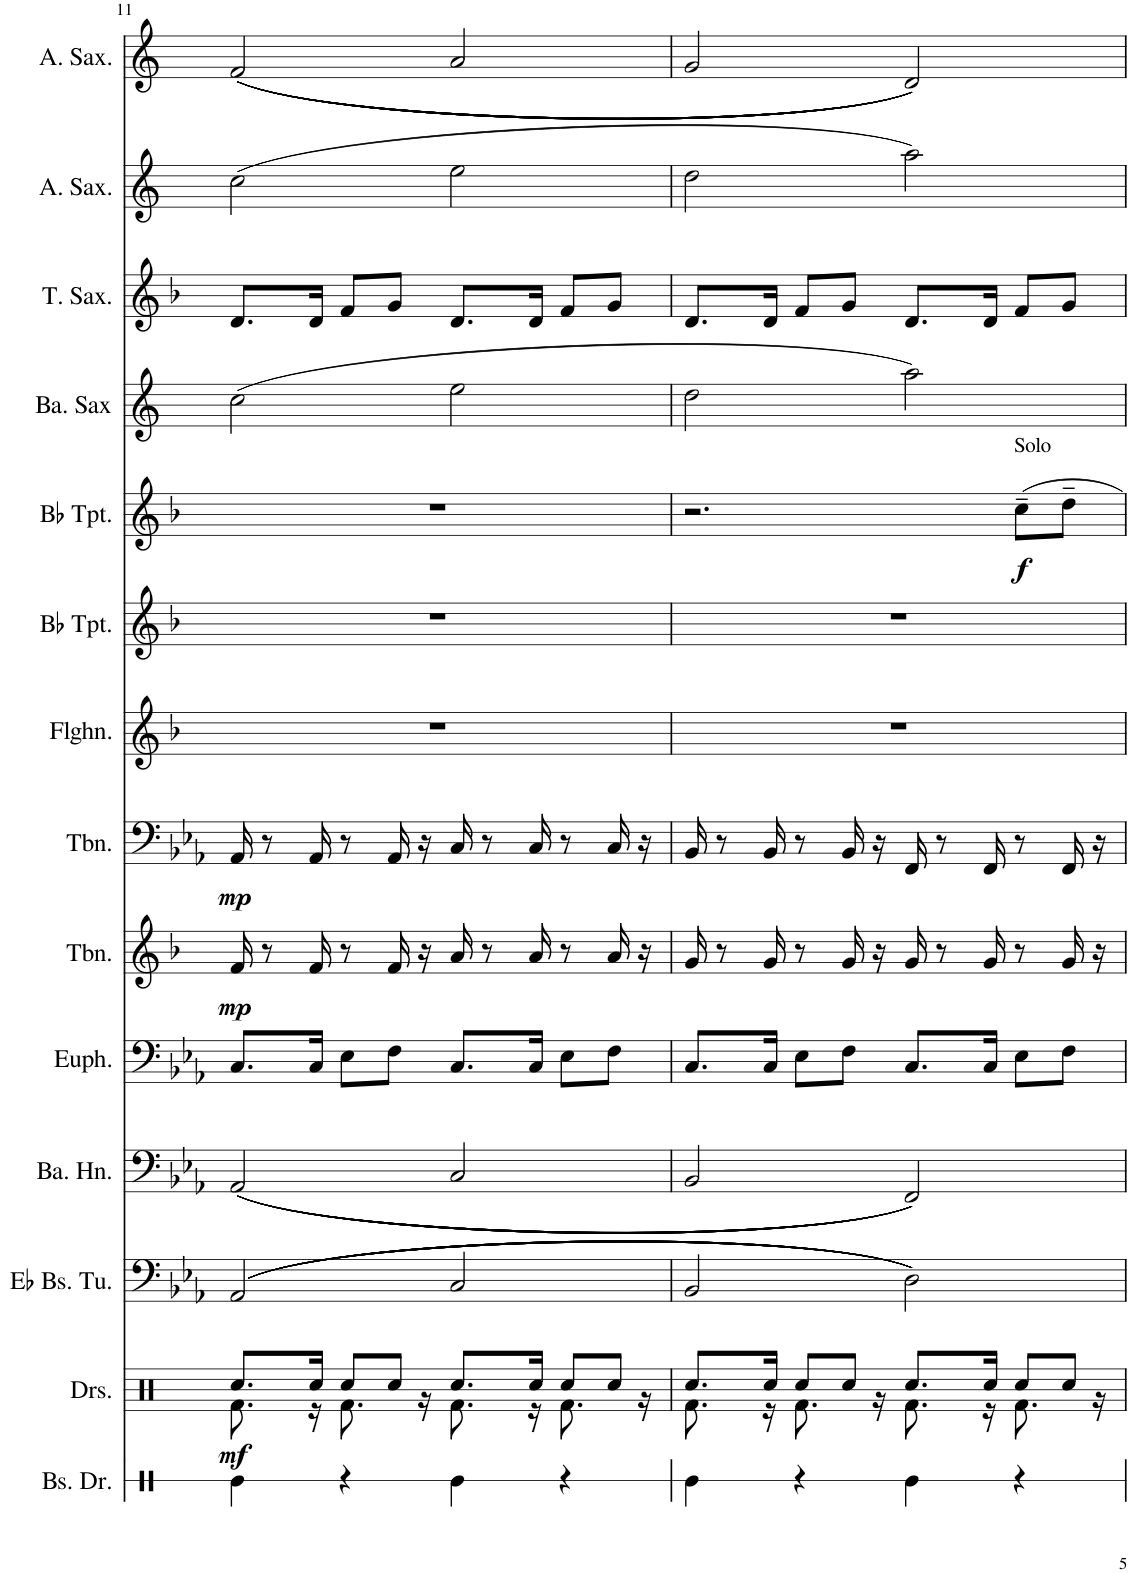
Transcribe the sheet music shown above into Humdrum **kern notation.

**kern	**kern	**dynam	**kern	**kern	**kern	**kern	**dynam	**kern	**dynam	**kern	**kern	**kern	**dynam	**kern	**kern	**kern	**kern
*part14	*part13	*part13	*part12	*part11	*part10	*part9	*part9	*part8	*part8	*part7	*part6	*part5	*part5	*part4	*part3	*part2	*part1
*staff14	*staff13	*staff13	*staff12	*staff11	*staff10	*staff9	*staff9	*staff8	*staff8	*staff7	*staff6	*staff5	*staff5	*staff4	*staff3	*staff2	*staff1
*I"Bas-drum	*I"Drumset	*	*I"Bas-tuba in Eb	*I"Bariton-hoorn	*I"Euphonium	*I"Trombone	*	*I"Trombone	*	*I"Flügelhorn	*I"Trompet in Bb	*I"Trompet in Bb	*	*I"Bariton-saxofoon	*I"Tenor-saxofoon	*I"Alt-saxofoon	*I"Alt-saxofoon
*I'Bs. Dr.	*I'Drs.	*	*	*I'Ba. Hn.	*I'Euph.	*I'Tbn.	*	*I'Tbn.	*	*I'Flghn.	*	*	*	*I'Ba. Sax	*I'T. Sax.	*I'A. Sax.	*I'A. Sax.
!!LO:PB:g=z
*clefX	*clefX	*	*clefF4	*clefF4	*clefF4	*clefG2	*	*clefF4	*	*clefG2	*clefG2	*clefG2	*	*clefG2	*clefG2	*clefG2	*clefG2
*	*	*	*	*Trd4c7	*	*Trd8c14	*	*	*	*Trd1c2	*Trd1c2	*Trd1c2	*	*Trd12c21	*Trd8c14	*Trd5c9	*Trd5c9
*k[]	*k[]	*	*k[b-e-a-]	*k[b-e-a-]	*k[b-e-a-]	*k[b-]	*	*k[b-e-a-]	*	*k[b-]	*k[b-]	*k[b-]	*	*k[]	*k[b-]	*k[]	*k[]
*M4/4	*M4/4	*	*M4/4	*M4/4	*M4/4	*M4/4	*	*M4/4	*	*M4/4	*M4/4	*M4/4	*	*M4/4	*M4/4	*M4/4	*M4/4
=11	=11	=11	=11	=11	=11	=11	=11	=11	=11	=11	=11	=11	=11	=11	=11	=11	=11
*	*^	*	*	*	*	*	*	*	*	*	*	*	*	*	*	*	*
!	!	!	!LO:DY:b	!	!	!	!	!LO:DY:b	!	!LO:DY:b	!	!	!	!	!	!	!	!
4Re\	8.Rcc/L	8.Rf\	mf	(((((((2AA-/	(((((((2AA-/	8.C/L	16f/	mp	16AA-/	mp	1r	1r	1r	.	(2cc\	8.d/L	(2cc\	((((((((2f/
.	.	.	.	.	.	.	8r	.	8r	.	.	.	.	.	.	.	.	.
.	16Rcc/Jk	16r	.	.	.	16C/Jk	16f/	.	16AA-/	.	.	.	.	.	.	16d/Jk	.	.
4r	8Rcc/L	8.Rf\	.	.	.	8E-\L	8r	.	8r	.	.	.	.	.	.	8f/L	.	.
.	8Rcc/J	.	.	.	.	8F\J	16f/	.	16AA-/	.	.	.	.	.	.	8g/J	.	.
.	.	16r	.	.	.	.	16r	.	16r	.	.	.	.	.	.	.	.	.
4Re\	8.Rcc/L	8.Rf\	.	2C/	2C/	8.C/L	16a/	.	16C/	.	.	.	.	.	2ee\	8.d/L	2ee\	2a/
.	.	.	.	.	.	.	8r	.	8r	.	.	.	.	.	.	.	.	.
.	16Rcc/Jk	16r	.	.	.	16C/Jk	16a/	.	16C/	.	.	.	.	.	.	16d/Jk	.	.
4r	8Rcc/L	8.Rf\	.	.	.	8E-\L	8r	.	8r	.	.	.	.	.	.	8f/L	.	.
.	8Rcc/J	.	.	.	.	8F\J	16a/	.	16C/	.	.	.	.	.	.	8g/J	.	.
.	.	16r	.	.	.	.	16r	.	16r	.	.	.	.	.	.	.	.	.
=12	=12	=12	=12	=12	=12	=12	=12	=12	=12	=12	=12	=12	=12	=12	=12	=12	=12	=12
4Re\	8.Rcc/L	8.Rf\	.	2BB-/	2BB-/	8.C/L	16g/	.	16BB-/	.	1r	1r	2.r	.	2dd\	8.d/L	2dd\	2g/
.	.	.	.	.	.	.	8r	.	8r	.	.	.	.	.	.	.	.	.
.	16Rcc/Jk	16r	.	.	.	16C/Jk	16g/	.	16BB-/	.	.	.	.	.	.	16d/Jk	.	.
4r	8Rcc/L	8.Rf\	.	.	.	8E-\L	8r	.	8r	.	.	.	.	.	.	8f/L	.	.
.	8Rcc/J	.	.	.	.	8F\J	16g/	.	16BB-/	.	.	.	.	.	.	8g/J	.	.
.	.	16r	.	.	.	.	16r	.	16r	.	.	.	.	.	.	.	.	.
4Re\	8.Rcc/L	8.Rf\	.	2D\)))))))	2FF/)))))))	8.C/L	16g/	.	16FF/	.	.	.	.	.	2aa\)	8.d/L	2aa\)	2d/))))))))
.	.	.	.	.	.	.	8r	.	8r	.	.	.	.	.	.	.	.	.
.	16Rcc/Jk	16r	.	.	.	16C/Jk	16g/	.	16FF/	.	.	.	.	.	.	16d/Jk	.	.
!	!	!	!	!	!	!	!	!	!	!	!	!	!LO:TX:a:t=Solo	!	!	!	!	!
!	!	!	!	!	!	!	!	!	!	!	!	!	!	!LO:DY:b	!	!	!	!
4r	8Rcc/L	8.Rf\	.	.	.	8E-\L	8r	.	8r	.	.	.	8cc~\L	f	.	8f/L	.	.
.	8Rcc/J	.	.	.	.	8F\J	16g/	.	16FF/	.	.	.	8dd~\J	.	.	8g/J	.	.
.	.	16r	.	.	.	.	16r	.	16r	.	.	.	.	.	.	.	.	.
*	*v	*v	*	*	*	*	*	*	*	*	*	*	*	*	*	*	*	*
=	=	=	=	=	=	=	=	=	=	=	=	=	=	=	=	=	=
*-	*-	*-	*-	*-	*-	*-	*-	*-	*-	*-	*-	*-	*-	*-	*-	*-	*-
